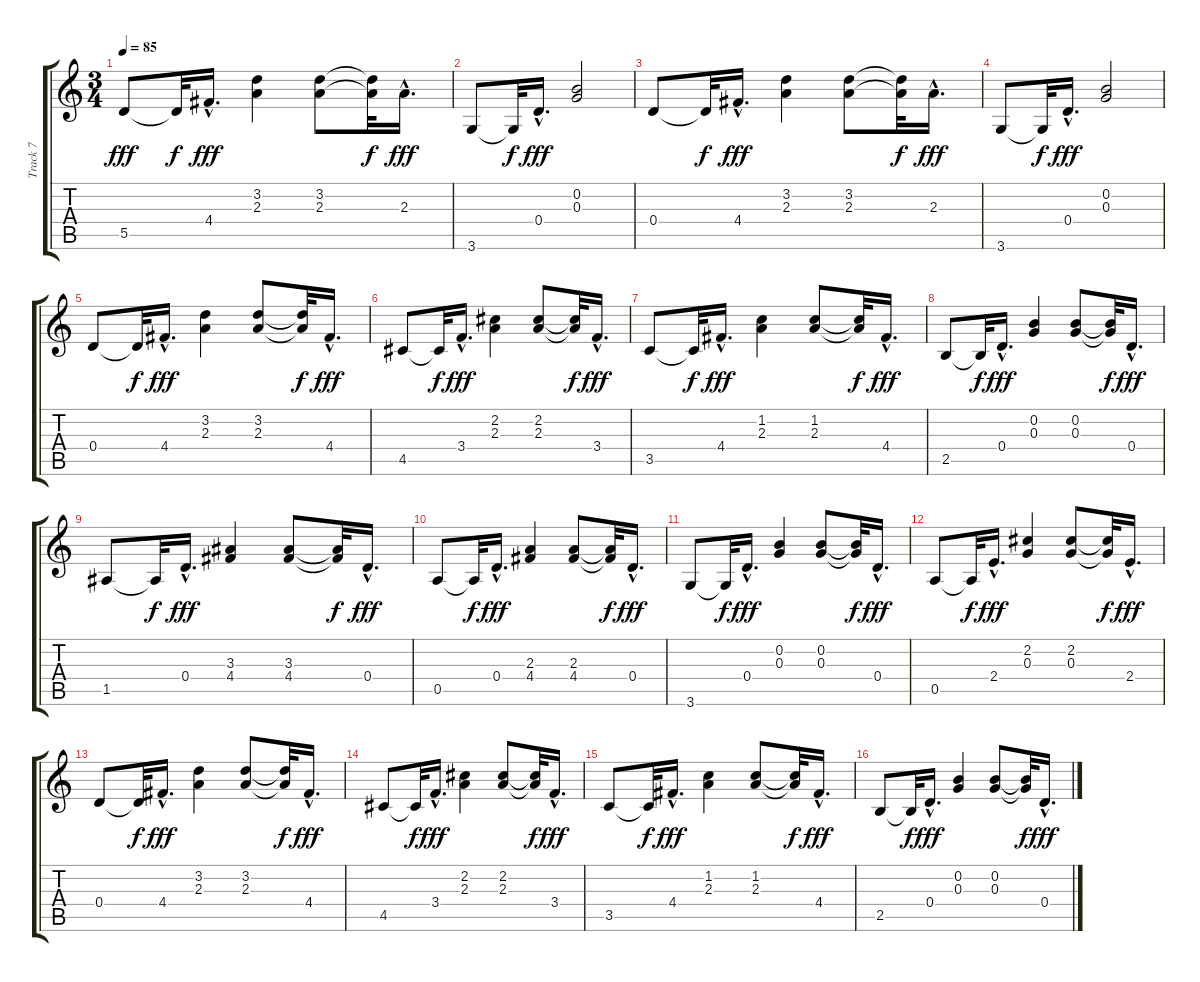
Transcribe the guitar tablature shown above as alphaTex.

\track ("Track 7" "Track 7") {instrument electricguitarclean}
\staff {score tabs}
\tuning (E4 B3 G3 D3 A2 E2) {hide}
\ts (3 4)
\tempo 85
\clef g2
\ks c
5.5.8{dy fff instrument electricguitarclean} 5.5{t}.32{dy f} 4.4{hac}.16{d dy fff} (3.2 2.3).4 (3.2 2.3).8 (3.2{t} 2.3{t}).32{dy f} 2.3{hac}.16{d dy fff} |
3.6.8 3.6{t}.32{dy f} 0.4{hac}.16{d dy fff} (0.2 0.3).2 |
0.4.8 0.4{t}.32{dy f} 4.4{hac}.16{d dy fff} (3.2 2.3).4 (3.2 2.3).8 (3.2{t} 2.3{t}).32{dy f} 2.3{hac}.16{d dy fff} |
3.6.8 3.6{t}.32{dy f} 0.4{hac}.16{d dy fff} (0.2 0.3).2 |
0.4.8 0.4{t}.32{dy f} 4.4{hac}.16{d dy fff} (3.2 2.3).4 (3.2 2.3).8 (3.2{t} 2.3{t}).32{dy f} 4.4{hac}.16{d dy fff} |
4.5.8 4.5{t}.32{dy f} 3.4{hac}.16{d dy fff} (2.2 2.3).4 (2.2 2.3).8 (2.2{t} 2.3{t}).32{dy f} 3.4{hac}.16{d dy fff} |
3.5.8 3.5{t}.32{dy f} 4.4{hac}.16{d dy fff} (1.2 2.3).4 (1.2 2.3).8 (1.2{t} 2.3{t}).32{dy f} 4.4{hac}.16{d dy fff} |
2.5.8 2.5{t}.32{dy f} 0.4{hac}.16{d dy fff} (0.2 0.3).4 (0.2 0.3).8 (0.2{t} 0.3{t}).32{dy f} 0.4{hac}.16{d dy fff} |
1.5.8 1.5{t}.32{dy f} 0.4{hac}.16{d dy fff} (3.3 4.4).4 (3.3 4.4).8 (3.3{t} 4.4{t}).32{dy f} 0.4{hac}.16{d dy fff} |
0.5.8 0.5{t}.32{dy f} 0.4{hac}.16{d dy fff} (2.3 4.4).4 (2.3 4.4).8 (2.3{t} 4.4{t}).32{dy f} 0.4{hac}.16{d dy fff} |
3.6.8 3.6{t}.32{dy f} 0.4{hac}.16{d dy fff} (0.2 0.3).4 (0.2 0.3).8 (0.2{t} 0.3{t}).32{dy f} 0.4{hac}.16{d dy fff} |
0.5.8 0.5{t}.32{dy f} 2.4{hac}.16{d dy fff} (2.2 0.3).4 (2.2 0.3).8 (2.2{t} 0.3{t}).32{dy f} 2.4{hac}.16{d dy fff} |
0.4.8 0.4{t}.32{dy f} 4.4{hac}.16{d dy fff} (3.2 2.3).4 (3.2 2.3).8 (3.2{t} 2.3{t}).32{dy f} 4.4{hac}.16{d dy fff} |
4.5.8 4.5{t}.32{dy f} 3.4{hac}.16{d dy fff} (2.2 2.3).4 (2.2 2.3).8 (2.2{t} 2.3{t}).32{dy f} 3.4{hac}.16{d dy fff} |
3.5.8 3.5{t}.32{dy f} 4.4{hac}.16{d dy fff} (1.2 2.3).4 (1.2 2.3).8 (1.2{t} 2.3{t}).32{dy f} 4.4{hac}.16{d dy fff} |
2.5.8 2.5{t}.32{dy f} 0.4{hac}.16{d dy fff} (0.2 0.3).4 (0.2 0.3).8 (0.2{t} 0.3{t}).32{dy f} 0.4{hac}.16{d dy fff}
